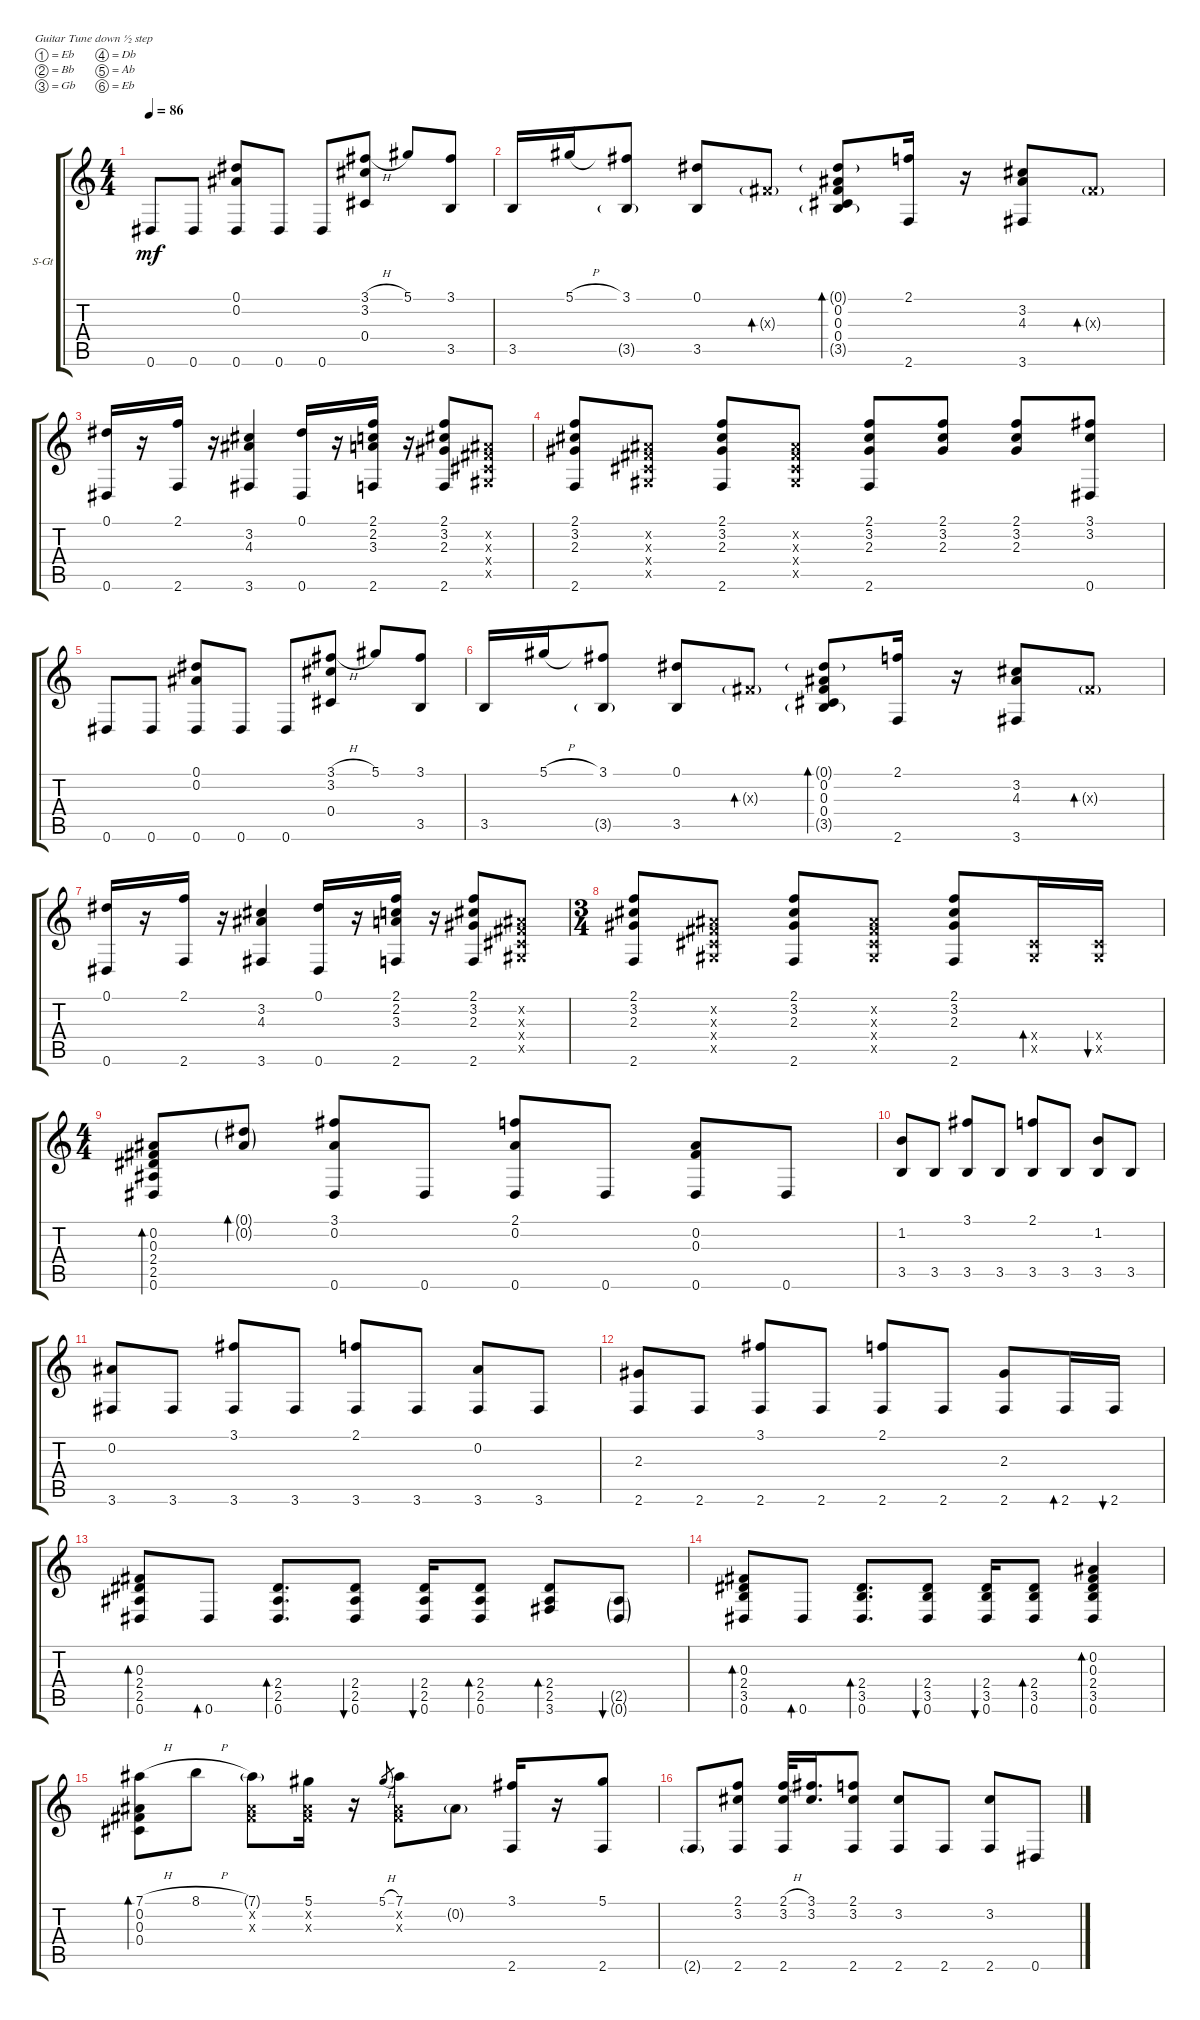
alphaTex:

\defaultSystemsLayout 4
\bracketExtendMode groupsimilarinstruments
\firstSystemTrackNameOrientation horizontal
\otherSystemsTrackNameOrientation horizontal
\track ("Steel Guitar" "S-Gt") {instrument acousticguitarsteel}
\staff {score tabs}
\tuning (Eb4 Bb3 Gb3 Db3 Ab2 Eb2)
\ts (4 4)
\tempo 86
\clef g2
\ks c
0.6.8{dy mf} 0.6.8 (0.6 0.1 0.2).8 0.6.8 0.6.8 (0.4 3.1{h} 3.2).8 5.1.8 (3.5 3.1).8 |
3.5.16 5.1{h}.16 (3.1 3.5{g}).8 (3.5 0.1).8 0.3{g x}.8{bd 30} (0.1{g} 0.2 0.3 3.5{g} 0.4).8{bd 72} (2.6 2.1).16 r.16 (3.6 3.2 4.3).8 0.3{g x}.8{bd 30} |
(0.1 0.6).16 r.16 (2.1 2.6).16 r.16 (3.2 4.3 3.6).4 (0.1 0.6).16 r.16 (2.6 2.1 2.2 3.3).16 r.16 (3.2 2.3 2.6 2.1).8 (0.5{x} 0.3{x} 0.2{x} 0.4{x}).8 |
(3.2 2.3 2.6 2.1).8 (0.5{x} 0.4{x} 0.3{x} 0.2{x}).8 (3.2 2.3 2.6 2.1).8 (0.5{x} 0.4{x} 0.3{x} 0.2{x}).8 (3.2 2.3 2.6 2.1).8 (2.3 3.2 2.1).8 (2.3 3.2 2.1).8 (0.6 3.1 3.2).8 |
0.6.8 0.6.8 (0.6 0.1 0.2).8 0.6.8 0.6.8 (0.4 3.1{h} 3.2).8 5.1.8 (3.5 3.1).8 |
3.5.16 5.1{h}.16 (3.1 3.5{g}).8 (3.5 0.1).8 0.3{g x}.8{bd 30} (0.1{g} 0.2 0.3 3.5{g} 0.4).8{bd 72} (2.6 2.1).16 r.16 (3.6 3.2 4.3).8 0.3{g x}.8{bd 30} |
(0.1 0.6).16 r.16 (2.1 2.6).16 r.16 (3.2 4.3 3.6).4 (0.1 0.6).16 r.16 (2.6 2.1 2.2 3.3).16 r.16 (3.2 2.3 2.6 2.1).8 (0.5{x} 0.3{x} 0.2{x} 0.4{x}).8 |
\ts (3 4)
(3.2 2.3 2.6 2.1).8 (0.5{x} 0.4{x} 0.3{x} 0.2{x}).8 (3.2 2.3 2.6 2.1).8 (0.5{x} 0.4{x} 0.3{x} 0.2{x}).8 (3.2 2.3 2.6 2.1).8 (0.5{x} 0.4{x}).16{bd 30} (0.5{x} 0.4{x}).16{bu 30} |
\ts (4 4)
(0.6 2.5 2.4 0.3 0.2).8{bd 30} (0.1{g} 0.2{g}).8{bd 30} (0.6 3.1 0.2).8 0.6.8 (0.6 2.1 0.2).8 0.6.8 (0.6 0.2 0.3).8 0.6.8 |
(3.5 1.2).8 3.5.8 (3.5 3.1).8 3.5.8 (3.5 2.1).8 3.5.8 (3.5 1.2).8 3.5.8 |
(3.6 0.2).8 3.6.8 (3.6 3.1).8 3.6.8 (3.6 2.1).8 3.6.8 (3.6 0.2).8 3.6.8 |
(2.6 2.3).8 2.6.8 (2.6 3.1).8 2.6.8 (2.6 2.1).8 2.6.8 (2.6 2.3).8 2.6.16{bd 30} 2.6.16{bu 30} |
(0.6 2.5 2.4 0.3).8{bd 30} 0.6.8{bd 30} (0.6 2.5 2.4).8{d bd 30} (2.4 2.5 0.6).8{bu 30} (2.4 2.5 0.6).16{bu 30} (2.4 2.5 0.6).8{bd 30} (2.4 2.5 3.6).8{bd 30} (2.5{g} 0.6{g}).8{bu 30} |
(0.6 3.5 2.4 0.3).8{bd 30} 0.6.8{bd 30} (0.6 3.5 2.4).8{d bd 30} (2.4 3.5 0.6).8{bu 30} (2.4 3.5 0.6).16{bu 30} (2.4 3.5 0.6).8{bd 30} (2.4 3.5 0.3 0.2 0.6).4{bd 120} |
(7.1{h} 0.2 0.3 0.4).8{bd 119} 8.1{h}.8 (0.3{x} 0.2{x} 7.1{g}).8 (5.1 0.2{x} 0.3{x}).16 r.16 5.1{h}.8{gr} (7.1 0.2{x} 0.3{x}).8 0.2{g}.8 (2.6 3.1).16 r.16 (2.6 5.1).8 |
2.6{g}.8 (2.6 2.1 3.2).8 (3.2 2.1{h} 2.6).32 (3.1 3.2).16{d} (2.6 2.1 3.2).8 (3.2 2.6).8 2.6.8 (3.2 2.6).8 0.6.8
